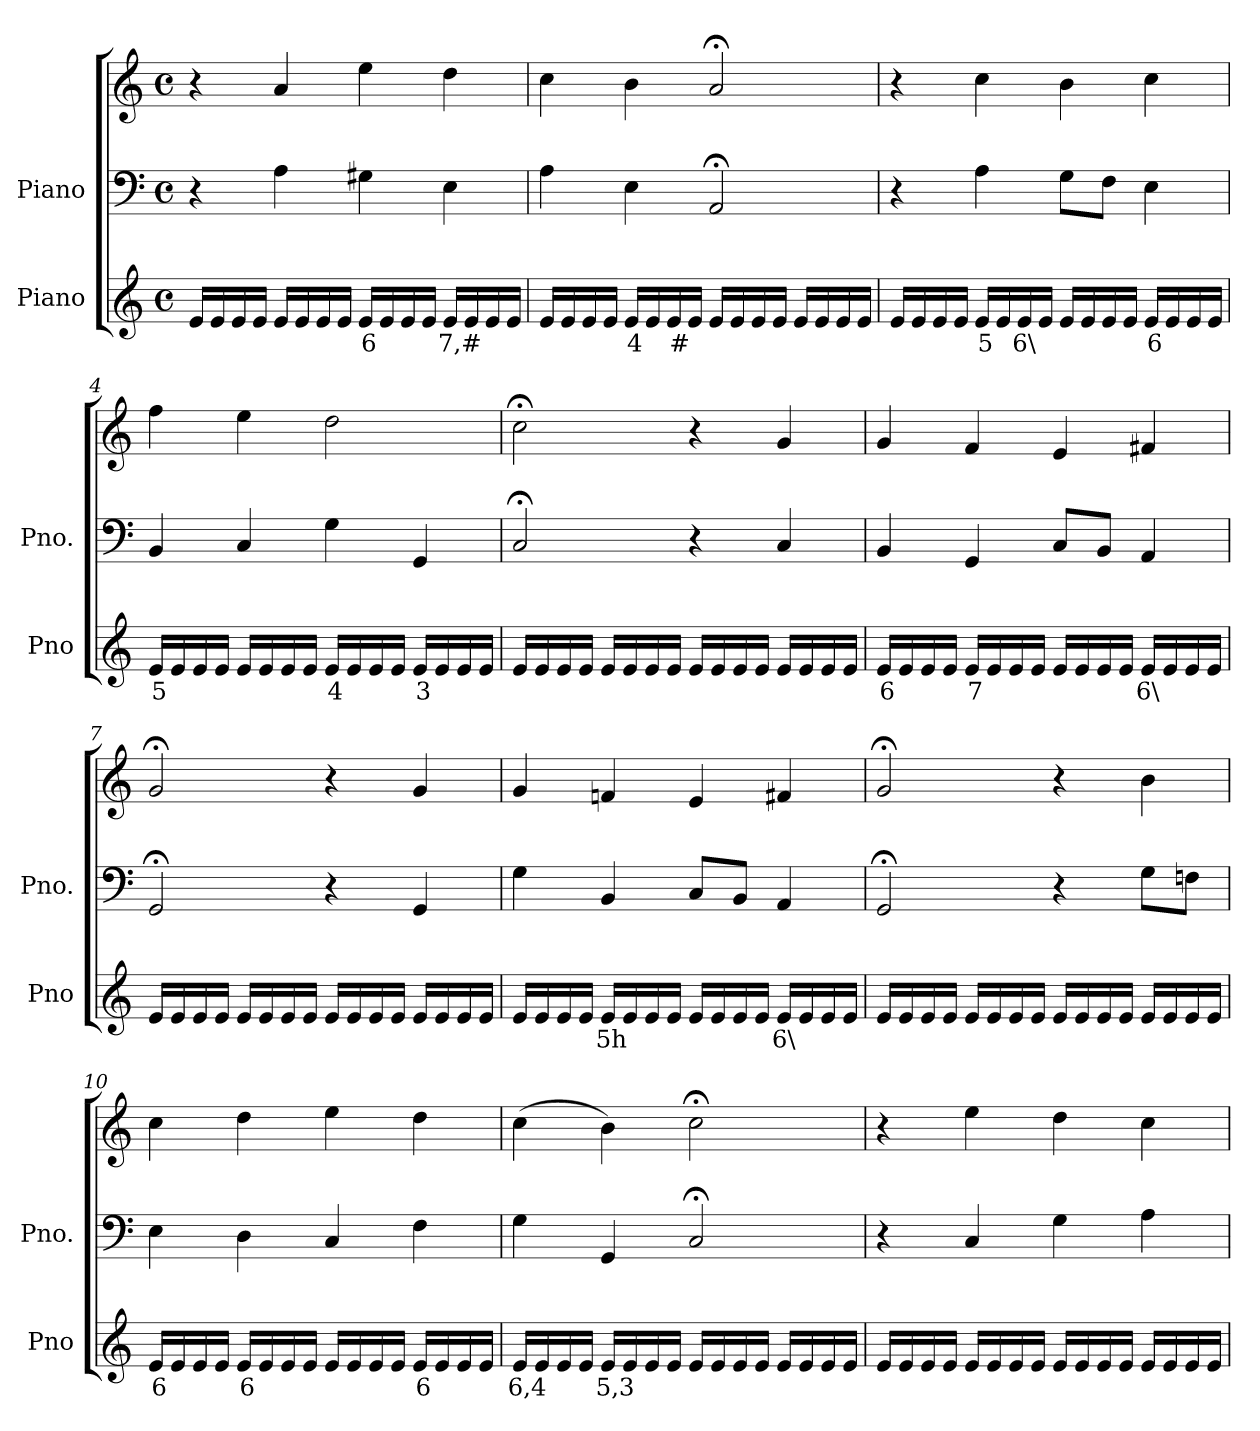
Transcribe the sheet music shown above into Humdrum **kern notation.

**kern	**text	**kern	**kern
*part2	*part2	*part1	*part1
*staff3	*staff3	*staff2	*staff1
*I"Piano	*	*I"Piano	*
*I'Pno	*	*I'Pno.	*
*clefG2	*	*clefF4	*clefG2
*k[]	*	*k[]	*k[]
*M4/4	*	*M4/4	*M4/4
*met(c)	*	*met(c)	*met(c)
=1	=1	=1	=1
16e/LL	.	4r	4r
16e/	.	.	.
16e/	.	.	.
16e/JJ	.	.	.
16e/LL	.	4A\	4a/
16e/	.	.	.
16e/	.	.	.
16e/JJ	.	.	.
!	!LO:LY:b	!	!
16e/LL	6	4G#X\	4ee\
16e/	.	.	.
16e/	.	.	.
16e/JJ	.	.	.
!	!LO:LY:b	!	!
16e/LL	7,#	4E\	4dd\
16e/	.	.	.
16e/	.	.	.
16e/JJ	.	.	.
=2	=2	=2	=2
16e/LL	.	4A\	4cc\
16e/	.	.	.
16e/	.	.	.
16e/JJ	.	.	.
!	!LO:LY:b	!	!
16e/LL	4	4E\	4b\
16e/	.	.	.
!	!LO:LY:b	!	!
16e/	#	.	.
16e/JJ	.	.	.
16e/LL	.	2AA;</	2a;</
16e/	.	.	.
16e/	.	.	.
16e/JJ	.	.	.
16e/LL	.	.	.
16e/	.	.	.
16e/	.	.	.
16e/JJ	.	.	.
=3	=3	=3	=3
16e/LL	.	4r	4r
16e/	.	.	.
16e/	.	.	.
16e/JJ	.	.	.
!	!LO:LY:b	!	!
16e/LL	5	4A\	4cc\
16e/	.	.	.
!	!LO:LY:b	!	!
16e/	6\	.	.
16e/JJ	.	.	.
16e/LL	.	8G\L	4b\
16e/	.	.	.
!	!LO:LY:b	!	!
16e/	_	8F\J	.
16e/JJ	.	.	.
!	!LO:LY:b	!	!
16e/LL	6	4E\	4cc\
16e/	.	.	.
16e/	.	.	.
16e/JJ	.	.	.
=4	=4	=4	=4
!	!LO:LY:b	!	!
16e/LL	5	4BB/	4ff\
16e/	.	.	.
16e/	.	.	.
16e/JJ	.	.	.
16e/LL	.	4C/	4ee\
16e/	.	.	.
16e/	.	.	.
16e/JJ	.	.	.
!	!LO:LY:b	!	!
16e/LL	4	4G\	2dd\
16e/	.	.	.
16e/	.	.	.
16e/JJ	.	.	.
!	!LO:LY:b	!	!
16e/LL	3	4GG/	.
16e/	.	.	.
16e/	.	.	.
16e/JJ	.	.	.
=5	=5	=5	=5
16e/LL	.	2C;</	2cc;<\
16e/	.	.	.
16e/	.	.	.
16e/JJ	.	.	.
16e/LL	.	.	.
16e/	.	.	.
16e/	.	.	.
16e/JJ	.	.	.
16e/LL	.	4r	4r
16e/	.	.	.
16e/	.	.	.
16e/JJ	.	.	.
16e/LL	.	4C/	4g/
16e/	.	.	.
16e/	.	.	.
16e/JJ	.	.	.
=6	=6	=6	=6
!	!LO:LY:b	!	!
16e/LL	6	4BB/	4g/
16e/	.	.	.
16e/	.	.	.
16e/JJ	.	.	.
!	!LO:LY:b	!	!
16e/LL	7	4GG/	4f/
16e/	.	.	.
16e/	.	.	.
16e/JJ	.	.	.
16e/LL	.	8C/L	4e/
16e/	.	.	.
!	!LO:LY:b	!	!
16e/	_	8BB/J	.
16e/JJ	.	.	.
!	!LO:LY:b	!	!
16e/LL	6\	4AA/	4f#X/
16e/	.	.	.
16e/	.	.	.
16e/JJ	.	.	.
=7	=7	=7	=7
16e/LL	.	2GG;</	2g;</
16e/	.	.	.
16e/	.	.	.
16e/JJ	.	.	.
16e/LL	.	.	.
16e/	.	.	.
16e/	.	.	.
16e/JJ	.	.	.
16e/LL	.	4r	4r
16e/	.	.	.
16e/	.	.	.
16e/JJ	.	.	.
16e/LL	.	4GG/	4g/
16e/	.	.	.
16e/	.	.	.
16e/JJ	.	.	.
=8	=8	=8	=8
16e/LL	.	4G\	4g/
16e/	.	.	.
16e/	.	.	.
16e/JJ	.	.	.
!	!LO:LY:b	!	!
16e/LL	5h	4BB/	4fn/
16e/	.	.	.
16e/	.	.	.
16e/JJ	.	.	.
16e/LL	.	8C/L	4e/
16e/	.	.	.
!	!LO:LY:b	!	!
16e/	_	8BB/J	.
16e/JJ	.	.	.
!	!LO:LY:b	!	!
16e/LL	6\	4AA/	4f#X/
16e/	.	.	.
16e/	.	.	.
16e/JJ	.	.	.
=9	=9	=9	=9
16e/LL	.	2GG;</	2g;</
16e/	.	.	.
16e/	.	.	.
16e/JJ	.	.	.
16e/LL	.	.	.
16e/	.	.	.
16e/	.	.	.
16e/JJ	.	.	.
16e/LL	.	4r	4r
16e/	.	.	.
16e/	.	.	.
16e/JJ	.	.	.
16e/LL	.	8G\L	4b\
16e/	.	.	.
!	!LO:LY:b	!	!
16e/	_	8Fn\J	.
16e/JJ	.	.	.
=10	=10	=10	=10
!	!LO:LY:b	!	!
16e/LL	6	4E\	4cc\
16e/	.	.	.
16e/	.	.	.
16e/JJ	.	.	.
!	!LO:LY:b	!	!
16e/LL	6	4D\	4dd\
16e/	.	.	.
16e/	.	.	.
16e/JJ	.	.	.
16e/LL	.	4C/	4ee\
16e/	.	.	.
16e/	.	.	.
16e/JJ	.	.	.
!	!LO:LY:b	!	!
16e/LL	6	4F\	4dd\
16e/	.	.	.
16e/	.	.	.
16e/JJ	.	.	.
=11	=11	=11	=11
!	!LO:LY:b	!	!
16e/LL	6,4	4G\	(>4cc\
16e/	.	.	.
16e/	.	.	.
16e/JJ	.	.	.
!	!LO:LY:b	!	!
16e/LL	5,3	4GG/	4b\)
16e/	.	.	.
16e/	.	.	.
16e/JJ	.	.	.
16e/LL	.	2C;</	2cc;<\
16e/	.	.	.
16e/	.	.	.
16e/JJ	.	.	.
16e/LL	.	.	.
16e/	.	.	.
16e/	.	.	.
16e/JJ	.	.	.
=12	=12	=12	=12
16e/LL	.	4r	4r
16e/	.	.	.
16e/	.	.	.
16e/JJ	.	.	.
16e/LL	.	4C/	4ee\
16e/	.	.	.
16e/	.	.	.
16e/JJ	.	.	.
16e/LL	.	4G\	4dd\
16e/	.	.	.
16e/	.	.	.
16e/JJ	.	.	.
16e/LL	.	4A\	4cc\
16e/	.	.	.
16e/	.	.	.
16e/JJ	.	.	.
=	=	=	=
*-	*-	*-	*-
